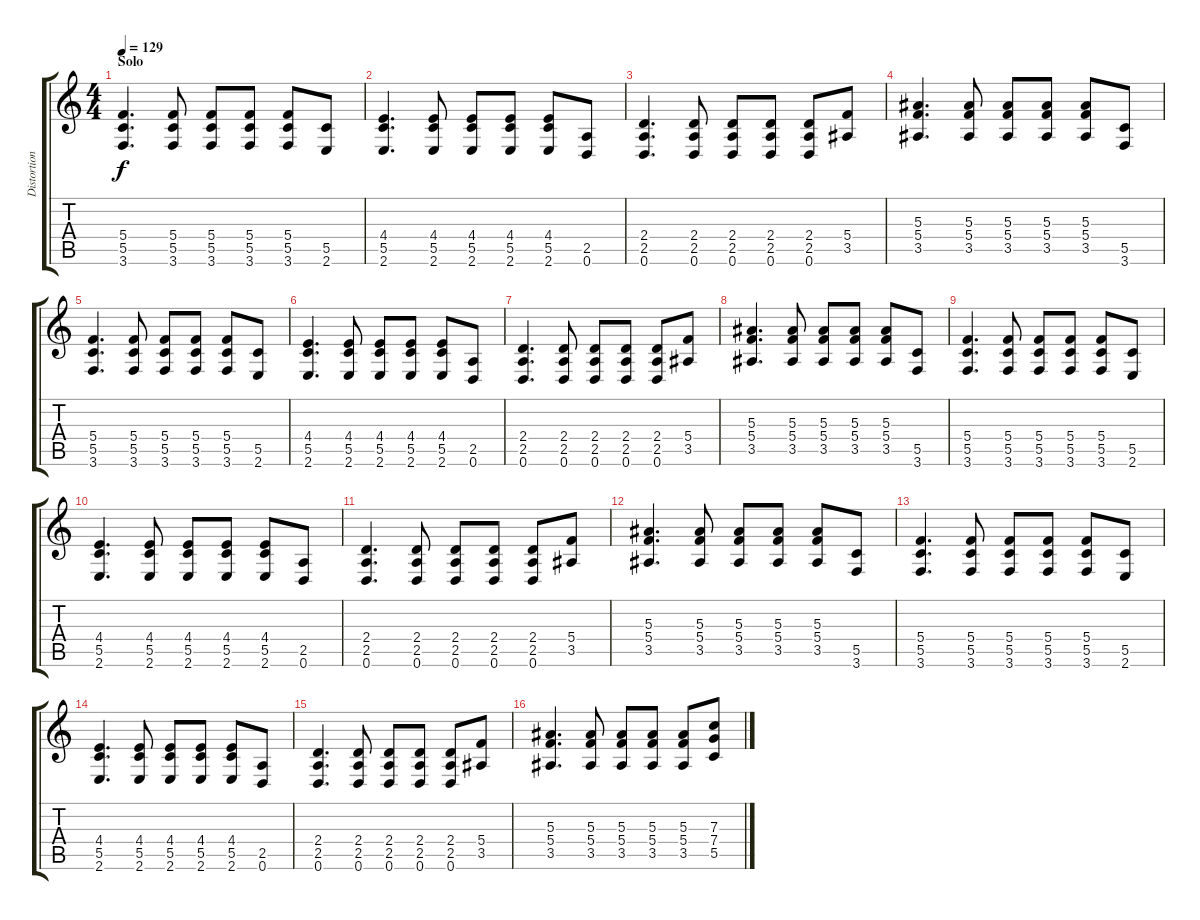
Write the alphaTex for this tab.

\track ("Distortion Rhythm" "Distortion") {instrument distortionguitar}
\staff {score tabs}
\tuning (D4 A3 F3 C3 G2 D2) {hide}
\ts (4 4)
\section ("" "Solo")
\tempo 129
\clef g2
\ks c
(5.4 5.5 3.6).4{d dy f volume 15} (5.4 5.5 3.6).8 (5.4 5.5 3.6).8 (5.4 5.5 3.6).8 (5.4 5.5 3.6).8 (5.5 2.6).8 |
(4.4 5.5 2.6).4{d} (4.4 5.5 2.6).8 (4.4 5.5 2.6).8 (4.4 5.5 2.6).8 (4.4 5.5 2.6).8 (2.5 0.6).8 |
(2.4 2.5 0.6).4{d} (2.4 2.5 0.6).8 (2.4 2.5 0.6).8 (2.4 2.5 0.6).8 (2.4 2.5 0.6).8 (5.4 3.5).8 |
(5.3 5.4 3.5).4{d} (5.3 5.4 3.5).8 (5.3 5.4 3.5).8 (5.3 5.4 3.5).8 (5.3 5.4 3.5).8 (5.5 3.6).8 |
(5.4 5.5 3.6).4{d} (5.4 5.5 3.6).8 (5.4 5.5 3.6).8 (5.4 5.5 3.6).8 (5.4 5.5 3.6).8 (5.5 2.6).8 |
(4.4 5.5 2.6).4{d} (4.4 5.5 2.6).8 (4.4 5.5 2.6).8 (4.4 5.5 2.6).8 (4.4 5.5 2.6).8 (2.5 0.6).8 |
(2.4 2.5 0.6).4{d} (2.4 2.5 0.6).8 (2.4 2.5 0.6).8 (2.4 2.5 0.6).8 (2.4 2.5 0.6).8 (5.4 3.5).8 |
(5.3 5.4 3.5).4{d} (5.3 5.4 3.5).8 (5.3 5.4 3.5).8 (5.3 5.4 3.5).8 (5.3 5.4 3.5).8 (5.5 3.6).8 |
(5.4 5.5 3.6).4{d} (5.4 5.5 3.6).8 (5.4 5.5 3.6).8 (5.4 5.5 3.6).8 (5.4 5.5 3.6).8 (5.5 2.6).8 |
(4.4 5.5 2.6).4{d} (4.4 5.5 2.6).8 (4.4 5.5 2.6).8 (4.4 5.5 2.6).8 (4.4 5.5 2.6).8 (2.5 0.6).8 |
(2.4 2.5 0.6).4{d} (2.4 2.5 0.6).8 (2.4 2.5 0.6).8 (2.4 2.5 0.6).8 (2.4 2.5 0.6).8 (5.4 3.5).8 |
(5.3 5.4 3.5).4{d} (5.3 5.4 3.5).8 (5.3 5.4 3.5).8 (5.3 5.4 3.5).8 (5.3 5.4 3.5).8 (5.5 3.6).8 |
(5.4 5.5 3.6).4{d} (5.4 5.5 3.6).8 (5.4 5.5 3.6).8 (5.4 5.5 3.6).8 (5.4 5.5 3.6).8 (5.5 2.6).8 |
(4.4 5.5 2.6).4{d} (4.4 5.5 2.6).8 (4.4 5.5 2.6).8 (4.4 5.5 2.6).8 (4.4 5.5 2.6).8 (2.5 0.6).8 |
(2.4 2.5 0.6).4{d} (2.4 2.5 0.6).8 (2.4 2.5 0.6).8 (2.4 2.5 0.6).8 (2.4 2.5 0.6).8 (5.4 3.5).8 |
(5.3 5.4 3.5).4{d} (5.3 5.4 3.5).8 (5.3 5.4 3.5).8 (5.3 5.4 3.5).8 (5.3 5.4 3.5).8 (7.3 7.4 5.5).8
